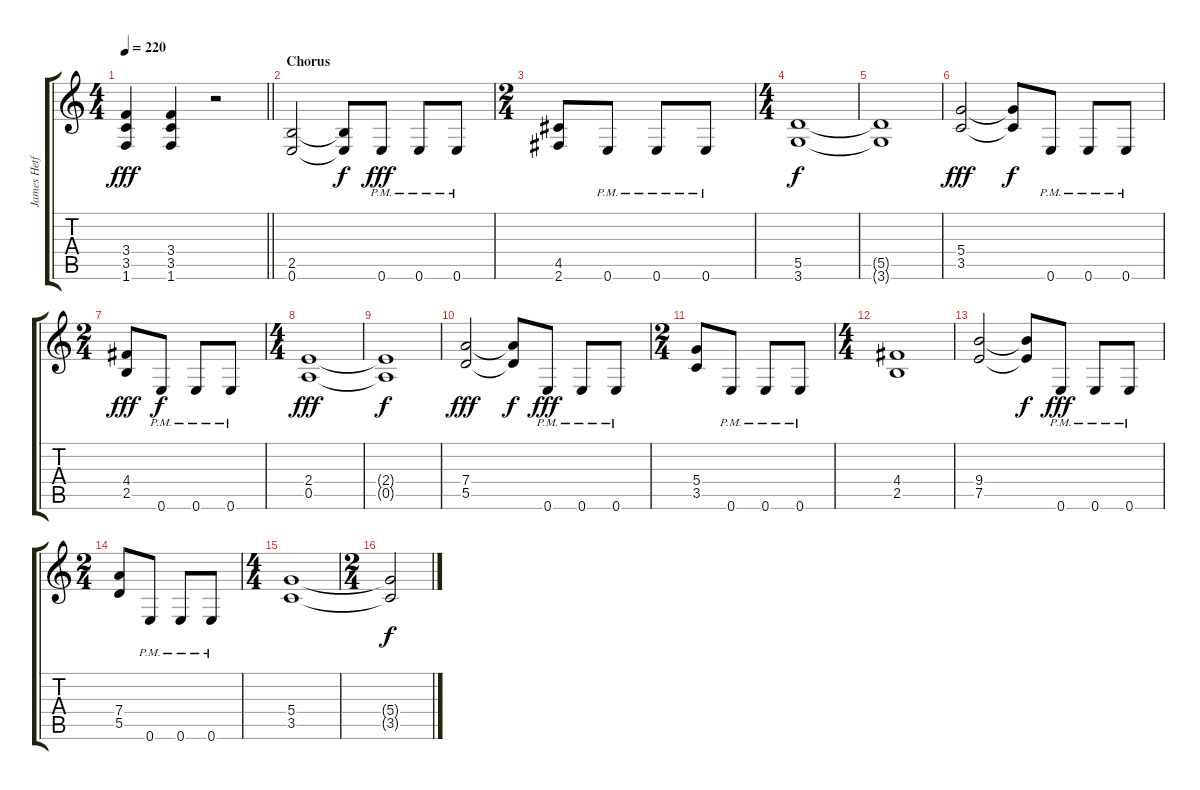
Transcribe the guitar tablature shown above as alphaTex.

\track ("James Hetfield" "James Hetf") {instrument distortionguitar}
\staff {score tabs}
\tuning (E4 B3 G3 D3 A2 E2) {hide}
\ts (4 4)
\tempo 220
\clef g2
\barLineRight lightlight
\ks c
(3.4 3.5 1.6).4{dy fff} (3.4 3.5 1.6).4 r.2 |
\section ("" "Chorus")
(2.5 0.6).2 (2.5{t} 0.6{t}).8{dy f} 0.6{pm}.8{dy fff} 0.6{pm}.8 0.6{pm}.8 |
\ts (2 4)
(4.5 2.6).8 0.6{pm}.8 0.6{pm}.8 0.6{pm}.8 |
\ts (4 4)
(5.5 3.6).1{dy f} |
(5.5{t} 3.6{t}).1 |
(5.4 3.5).2{dy fff} (5.4{t} 3.5{t}).8{dy f} 0.6{pm}.8 0.6{pm}.8 0.6{pm}.8 |
\ts (2 4)
(4.4 2.5).8{dy fff} 0.6{pm}.8{dy f} 0.6{pm}.8 0.6{pm}.8 |
\ts (4 4)
(2.4 0.5).1{dy fff} |
(2.4{t} 0.5{t}).1{dy f} |
(7.4 5.5).2{dy fff} (7.4{t} 5.5{t}).8{dy f} 0.6{pm}.8{dy fff} 0.6{pm}.8 0.6{pm}.8 |
\ts (2 4)
(5.4 3.5).8 0.6{pm}.8 0.6{pm}.8 0.6{pm}.8 |
\ts (4 4)
(4.4 2.5).1 |
(9.4 7.5).2 (9.4{t} 7.5{t}).8{dy f} 0.6{pm}.8{dy fff} 0.6{pm}.8 0.6{pm}.8 |
\ts (2 4)
(7.4 5.5).8 0.6{pm}.8 0.6{pm}.8 0.6{pm}.8 |
\ts (4 4)
(5.4 3.5).1 |
\ts (2 4)
(5.4{t} 3.5{t}).2{dy f}
